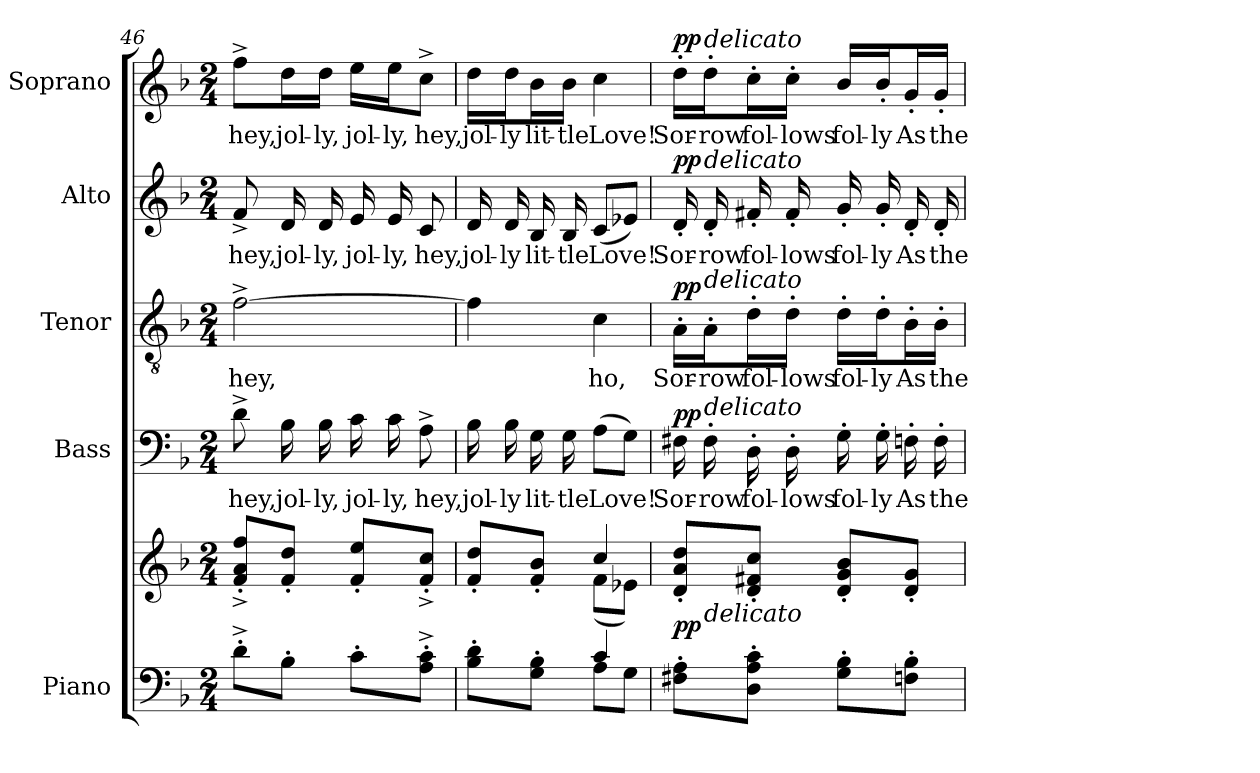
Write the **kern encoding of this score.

**kern	**kern	**dynam	**kern	**text	**dynam	**kern	**text	**dynam	**kern	**text	**dynam	**kern	**text	**dynam
*part5	*part5	*part5	*part4	*part4	*part4	*part3	*part3	*part3	*part2	*part2	*part2	*part1	*part1	*part1
*staff6	*staff5	*staff5/6	*staff4	*staff4	*staff4	*staff3	*staff3	*staff3	*staff2	*staff2	*staff2	*staff1	*staff1	*staff1
*I"Piano	*	*	*I"Bass	*	*	*I"Tenor	*	*	*I"Alto	*	*	*I"Soprano	*	*
*I'Pno.	*	*	*I'B.	*	*	*I'T.	*	*	*I'A.	*	*	*I'S.	*	*
*clefF4	*clefG2	*	*clefF4	*	*	*clefGv2	*	*	*clefG2	*	*	*clefG2	*	*
*	*	*	*	*	*	*ITrd7c12	*	*	*	*	*	*	*	*
*k[b-]	*k[b-]	*	*k[b-]	*	*	*k[b-]	*	*	*k[b-]	*	*	*k[b-]	*	*
*F:	*F:	*	*F:	*	*	*F:	*	*	*F:	*	*	*F:	*	*
*M2/4	*M2/4	*	*M2/4	*	*	*M2/4	*	*	*M2/4	*	*	*M2/4	*	*
=46	=46	=46	=46	=46	=46	=46	=46	=46	=46	=46	=46	=46	=46	=46
!	!	!	!	!LO:LY:b:color=#000000	!	!	!	!	!	!	!	!	!	!
!	!	!	!	!	!	!	!LO:LY:b:color=#000000	!	!	!	!	!	!	!
!	!	!	!	!	!	!	!	!	!	!LO:LY:b:color=#000000	!	!	!	!
!	!	!	!	!	!	!	!	!	!	!	!	!	!LO:LY:b:color=#000000	!
8d'^i\L	8fi/'^ 8ai'^ 8ffi'^L	.	8d^i\	hey,	.	[2F^i\	hey,	.	8f^i/	hey,	.	8ff^i\L	hey,	.
!	!	!	!	!LO:LY:b:color=#000000	!	!	!	!	!	!	!	!	!	!
!	!	!	!	!	!	!	!	!	!	!LO:LY:b:color=#000000	!	!	!	!
!	!	!	!	!	!	!	!	!	!	!	!	!	!LO:LY:b:color=#000000	!
8B-'i\J	8fi/' 8ddi'J	.	16B-i\	jol-	.	.	.	.	16di/	jol-	.	16ddi\L	jol-	.
!	!	!	!	!LO:LY:b:color=#000000	!	!	!	!	!	!	!	!	!	!
!	!	!	!	!	!	!	!	!	!	!LO:LY:b:color=#000000	!	!	!	!
!	!	!	!	!	!	!	!	!	!	!	!	!	!LO:LY:b:color=#000000	!
.	.	.	16B-i\	-ly,	.	.	.	.	16di/	-ly,	.	16ddi\JJ	-ly,	.
!	!	!	!	!LO:LY:b:color=#000000	!	!	!	!	!	!	!	!	!	!
!	!	!	!	!	!	!	!	!	!	!LO:LY:b:color=#000000	!	!	!	!
!	!	!	!	!	!	!	!	!	!	!	!	!	!LO:LY:b:color=#000000	!
8c'i\L	8fi/' 8eei'L	.	16ci\	jol-	.	.	.	.	16ei/	jol-	.	16eei\LL	jol-	.
!	!	!	!	!LO:LY:b:color=#000000	!	!	!	!	!	!	!	!	!	!
!	!	!	!	!	!	!	!	!	!	!LO:LY:b:color=#000000	!	!	!	!
!	!	!	!	!	!	!	!	!	!	!	!	!	!LO:LY:b:color=#000000	!
.	.	.	16ci\	-ly,	.	.	.	.	16ei/	-ly,	.	16eei\J	-ly,	.
!	!	!	!	!LO:LY:b:color=#000000	!	!	!	!	!	!	!	!	!	!
!	!	!	!	!	!	!	!	!	!	!LO:LY:b:color=#000000	!	!	!	!
!	!	!	!	!	!	!	!	!	!	!	!	!	!LO:LY:b:color=#000000	!
8Ai\'^ 8ci'^J	8fi/'^ 8cci'^J	.	8A^i\	hey,	.	.	.	.	8ci/	hey,	.	8cc^i\J	hey,	.
=47	=47	=47	=47	=47	=47	=47	=47	=47	=47	=47	=47	=47	=47	=47
*^	*^	*	*	*	*	*	*	*	*	*	*	*	*	*
!	!	!	!	!	!	!LO:LY:b:color=#000000	!	!	!	!	!	!	!	!	!	!
!	!	!	!	!	!	!	!	!	!	!	!	!LO:LY:b:color=#000000	!	!	!	!
!	!	!	!	!	!	!	!	!	!	!	!	!	!	!	!LO:LY:b:color=#000000	!
4ryy	8B-i\' 8di'L	8fi/' 8ddi'L	4ryy	.	16B-i\	jol-	.	4Fi\]	.	.	16di/	jol-	.	16ddi\LL	jol-	.
!	!	!	!	!	!	!LO:LY:b:color=#000000	!	!	!	!	!	!	!	!	!	!
!	!	!	!	!	!	!	!	!	!	!	!	!LO:LY:b:color=#000000	!	!	!	!
!	!	!	!	!	!	!	!	!	!	!	!	!	!	!	!LO:LY:b:color=#000000	!
.	.	.	.	.	16B-i\	-ly	.	.	.	.	16di/	-ly	.	16ddi\J	-ly	.
!	!	!	!	!	!	!LO:LY:b:color=#000000	!	!	!	!	!	!	!	!	!	!
!	!	!	!	!	!	!	!	!	!	!	!	!LO:LY:b:color=#000000	!	!	!	!
!	!	!	!	!	!	!	!	!	!	!	!	!	!	!	!LO:LY:b:color=#000000	!
.	8Gi\' 8B-i'J	8fi/' 8b-i'J	.	.	16Gi\	lit-	.	.	.	.	16B-i/	lit-	.	16b-i\L	lit-	.
!	!	!	!	!	!	!LO:LY:b:color=#000000	!	!	!	!	!	!	!	!	!	!
!	!	!	!	!	!	!	!	!	!	!	!	!LO:LY:b:color=#000000	!	!	!	!
!	!	!	!	!	!	!	!	!	!	!	!	!	!	!	!LO:LY:b:color=#000000	!
.	.	.	.	.	16Gi\	-tle	.	.	.	.	16B-i/	-tle	.	16b-i\JJ	-tle	.
!	!	!	!	!	!	!LO:LY:b:color=#000000	!	!	!	!	!	!	!	!	!	!
!	!	!	!	!	!	!	!	!	!LO:LY:b:color=#000000	!	!	!	!	!	!	!
!	!	!	!	!	!	!	!	!	!	!	!	!LO:LY:b:color=#000000	!	!	!	!
!	!	!	!	!	!	!	!	!	!	!	!	!	!	!	!LO:LY:b:color=#000000	!
4ci/	8Ai\L	4cci/	(8fi\L	.	(8Ai\L	Love!	.	4Ci\	ho,	.	(8ci/L	Love!	.	4cci\	Love!	.
.	8Gi\J	.	8e-Xi\J)	.	8Gi\J)	.	.	.	.	.	8e-Xi/J)	.	.	.	.	.
*v	*v	*	*	*	*	*	*	*	*	*	*	*	*	*	*	*
!!LO:PB:g=z
=48	=48	=48	=48	=48	=48	=48	=48	=48	=48	=48	=48	=48	=48	=48	=48
*^	*	*	*	*	*	*	*	*	*	*	*	*	*	*	*
!	!	!	!	!	!	!LO:LY:b:color=#000000	!	!	!	!	!	!	!	!	!	!
*v	*v	*	*	*	*	*	*	*	*	*	*	*	*	*	*	*
*^	*	*	*	*	*	*	*	*	*	*	*	*	*	*	*
!	!	!	!	!	!	!	!	!	!LO:LY:b:color=#000000	!	!	!	!	!	!	!
*v	*v	*	*	*	*	*	*	*	*	*	*	*	*	*	*	*
*^	*	*	*	*	*	*	*	*	*	*	*	*	*	*	*
!	!	!	!	!	!	!	!	!	!	!	!	!LO:LY:b:color=#000000	!	!	!	!
*v	*v	*	*	*	*	*	*	*	*	*	*	*	*	*	*	*
*^	*	*	*	*	*	*	*	*	*	*	*	*	*	*	*
!	!	!	!	!	!	!	!	!	!	!	!	!	!	!	!LO:LY:b:color=#000000	!
*v	*v	*	*	*	*	*	*	*	*	*	*	*	*	*	*	*
8F#Xi\' 8Ai'L	8di/' 8ai' 8ddi'L	16ryy	pp	16F#Xi\	Sor-	pp	16AA'i\LL	Sor-	pp	16d'i/	Sor-	pp	16dd'i\LL	Sor-	pp
!	!	!	!	!	!LO:LY:b:color=#000000	!	!	!	!	!	!	!	!	!	!
!	!	!	!	!	!	!	!	!LO:LY:b:color=#000000	!	!	!	!	!	!	!
!	!	!	!	!	!	!	!	!	!	!	!LO:LY:b:color=#000000	!	!	!	!
!	!	!	!	!	!	!	!	!	!	!	!	!	!LO:TX:a:i:t=delicato	!	!
!	!	!	!	!	!	!	!	!	!	!LO:TX:a:i:t=delicato	!	!	!	!	!
!	!	!	!	!	!	!	!LO:TX:a:i:t=delicato	!	!	!	!	!	!	!	!
!	!	!	!	!LO:TX:a:i:t=delicato	!	!	!	!	!	!	!	!	!	!	!
!	!	!LO:TX:b:i:t=delicato	!	!	!	!	!	!	!	!	!	!	!	!	!
!	!	!	!	!	!	!	!	!	!	!	!	!	!	!LO:LY:b:color=#000000	!
.	.	4..ryy	.	16F#'i\	-row	.	16AA'i\J	-row	.	16d'i/	-row	.	16dd'i\J	-row	.
!	!	!	!	!	!LO:LY:b:color=#000000	!	!	!	!	!	!	!	!	!	!
!	!	!	!	!	!	!	!	!LO:LY:b:color=#000000	!	!	!	!	!	!	!
!	!	!	!	!	!	!	!	!	!	!	!LO:LY:b:color=#000000	!	!	!	!
!	!	!	!	!	!	!	!	!	!	!	!	!	!	!LO:LY:b:color=#000000	!
8Di\' 8Ai' 8ci'J	8di/' 8f#Xi' 8cci'J	.	.	16D'i\	fol-	.	16D'i\L	fol-	.	16f#X'i/	fol-	.	16cc'i\L	fol-	.
!	!	!	!	!	!LO:LY:b:color=#000000	!	!	!	!	!	!	!	!	!	!
!	!	!	!	!	!	!	!	!LO:LY:b:color=#000000	!	!	!	!	!	!	!
!	!	!	!	!	!	!	!	!	!	!	!LO:LY:b:color=#000000	!	!	!	!
!	!	!	!	!	!	!	!	!	!	!	!	!	!	!LO:LY:b:color=#000000	!
.	.	.	.	16D'i\	-lows	.	16D'i\JJ	-lows	.	16f#'i/	-lows	.	16cc'i\JJ	-lows	.
!	!	!	!	!	!LO:LY:b:color=#000000	!	!	!	!	!	!	!	!	!	!
!	!	!	!	!	!	!	!	!LO:LY:b:color=#000000	!	!	!	!	!	!	!
!	!	!	!	!	!	!	!	!	!	!	!LO:LY:b:color=#000000	!	!	!	!
!	!	!	!	!	!	!	!	!	!	!	!	!	!	!LO:LY:b:color=#000000	!
8Gi\' 8B-i'L	8di/' 8gi' 8b-i'L	.	.	16G'i\	fol-	.	16D'i\LL	fol-	.	16g'i/	fol-	.	16b-i/LL	fol-	.
!	!	!	!	!	!LO:LY:b:color=#000000	!	!	!	!	!	!	!	!	!	!
!	!	!	!	!	!	!	!	!LO:LY:b:color=#000000	!	!	!	!	!	!	!
!	!	!	!	!	!	!	!	!	!	!	!LO:LY:b:color=#000000	!	!	!	!
!	!	!	!	!	!	!	!	!	!	!	!	!	!	!LO:LY:b:color=#000000	!
.	.	.	.	16G'i\	-ly	.	16D'i\J	-ly	.	16g'i/	-ly	.	16b-'i/J	-ly	.
!	!	!	!	!	!LO:LY:b:color=#000000	!	!	!	!	!	!	!	!	!	!
!	!	!	!	!	!	!	!	!LO:LY:b:color=#000000	!	!	!	!	!	!	!
!	!	!	!	!	!	!	!	!	!	!	!LO:LY:b:color=#000000	!	!	!	!
!	!	!	!	!	!	!	!	!	!	!	!	!	!	!LO:LY:b:color=#000000	!
8Fni\' 8B-i'J	8di/' 8gi'J	.	.	16Fn'i\	As	.	16BB-'i\L	As	.	16d'i/	As	.	16g'i/L	As	.
!	!	!	!	!	!LO:LY:b:color=#000000	!	!	!	!	!	!	!	!	!	!
!	!	!	!	!	!	!	!	!LO:LY:b:color=#000000	!	!	!	!	!	!	!
!	!	!	!	!	!	!	!	!	!	!	!LO:LY:b:color=#000000	!	!	!	!
!	!	!	!	!	!	!	!	!	!	!	!	!	!	!LO:LY:b:color=#000000	!
.	.	.	.	16F'i\	the	.	16BB-'i\JJ	the	.	16d'i/	the	.	16g'i/JJ	the	.
*	*v	*v	*	*	*	*	*	*	*	*	*	*	*	*	*
=	=	=	=	=	=	=	=	=	=	=	=	=	=	=
*-	*-	*-	*-	*-	*-	*-	*-	*-	*-	*-	*-	*-	*-	*-
